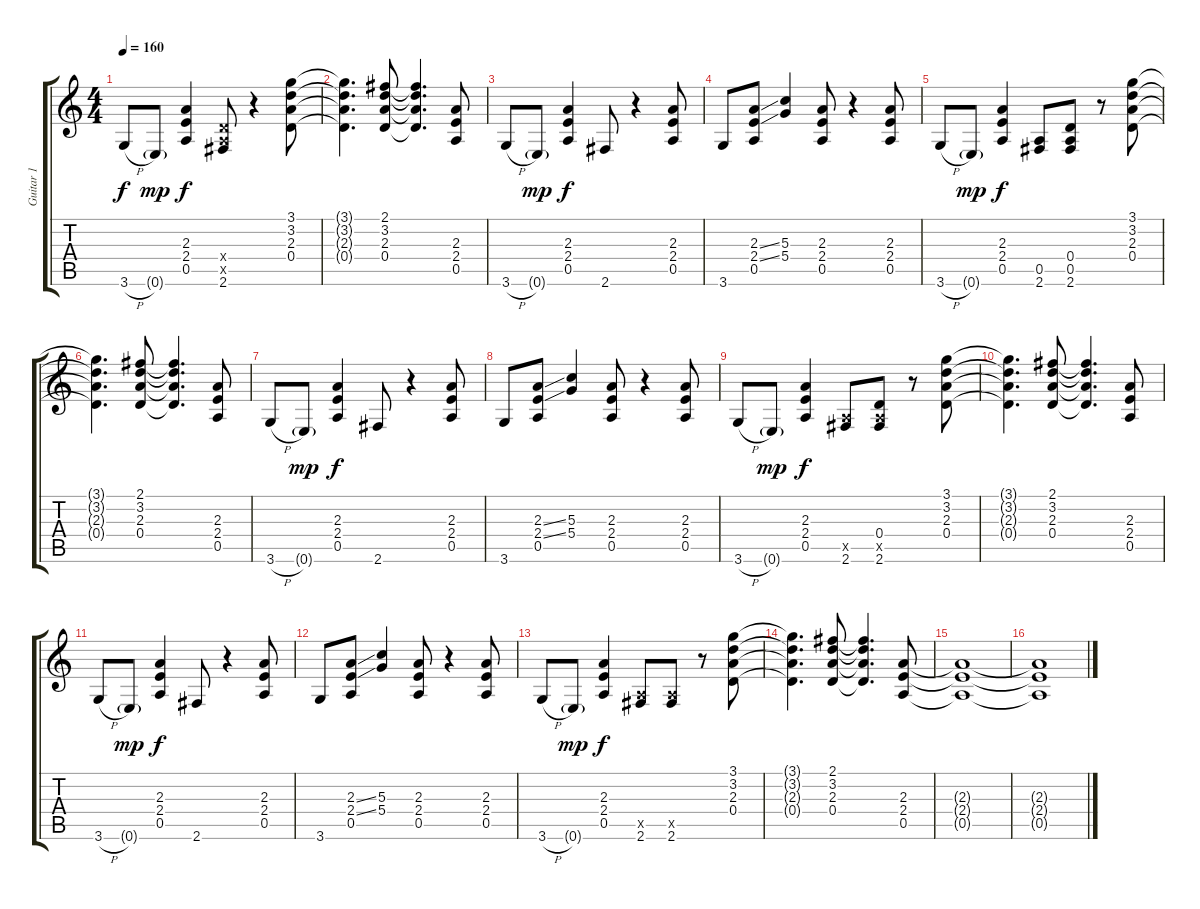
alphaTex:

\track ("Guitar 1" "Guitar 1") {instrument overdrivenguitar}
\staff {score tabs}
\tuning (E4 B3 G3 D3 A2 E2) {hide}
\ts (4 4)
\tempo 160
\clef g2
\ks c
3.6{h}.8{dy f} 0.6{g}.8{dy mp} (2.3 2.4 0.5).4{dy f} (0.4{x} 0.5{x} 2.6).8 r.4 (3.1 3.2 2.3 0.4).8 |
(3.1{t} 3.2{t} 2.3{t} 0.4{t}).4{d} (2.1 3.2 2.3 0.4).8 (2.1{t} 3.2{t} 2.3{t} 0.4{t}).4{d} (2.3 2.4 0.5).8 |
3.6{h}.8 0.6{g}.8{dy mp} (2.3 2.4 0.5).4{dy f} 2.6.8 r.4 (2.3 2.4 0.5).8 |
3.6.8 (2.3{ss} 2.4{ss} 0.5).8 (5.3 5.4).4 (2.3 2.4 0.5).8 r.4 (2.3 2.4 0.5).8 |
3.6{h}.8 0.6{g}.8{dy mp} (2.3 2.4 0.5).4{dy f} (0.5 2.6).8 (0.4 0.5 2.6).8 r.8 (3.1 3.2 2.3 0.4).8 |
(3.1{t} 3.2{t} 2.3{t} 0.4{t}).4{d} (2.1 3.2 2.3 0.4).8 (2.1{t} 3.2{t} 2.3{t} 0.4{t}).4{d} (2.3 2.4 0.5).8 |
3.6{h}.8 0.6{g}.8{dy mp} (2.3 2.4 0.5).4{dy f} 2.6.8 r.4 (2.3 2.4 0.5).8 |
3.6.8 (2.3{ss} 2.4{ss} 0.5).8 (5.3 5.4).4 (2.3 2.4 0.5).8 r.4 (2.3 2.4 0.5).8 |
3.6{h}.8 0.6{g}.8{dy mp} (2.3 2.4 0.5).4{dy f} (0.5{x} 2.6).8 (0.4 0.5{x} 2.6).8 r.8 (3.1 3.2 2.3 0.4).8 |
(3.1{t} 3.2{t} 2.3{t} 0.4{t}).4{d} (2.1 3.2 2.3 0.4).8 (2.1{t} 3.2{t} 2.3{t} 0.4{t}).4{d} (2.3 2.4 0.5).8 |
3.6{h}.8 0.6{g}.8{dy mp} (2.3 2.4 0.5).4{dy f} 2.6.8 r.4 (2.3 2.4 0.5).8 |
3.6.8 (2.3{ss} 2.4{ss} 0.5).8 (5.3 5.4).4 (2.3 2.4 0.5).8 r.4 (2.3 2.4 0.5).8 |
3.6{h}.8 0.6{g}.8{dy mp} (2.3 2.4 0.5).4{dy f} (0.5{x} 2.6).8 (0.5{x} 2.6).8 r.8 (3.1 3.2 2.3 0.4).8 |
(3.1{t} 3.2{t} 2.3{t} 0.4{t}).4{d} (2.1 3.2 2.3 0.4).8 (2.1{t} 3.2{t} 2.3{t} 0.4{t}).4{d} (2.3 2.4 0.5).8 |
(2.3{t} 2.4{t} 0.5{t}).1 |
(2.3{t} 2.4{t} 0.5{t}).1
